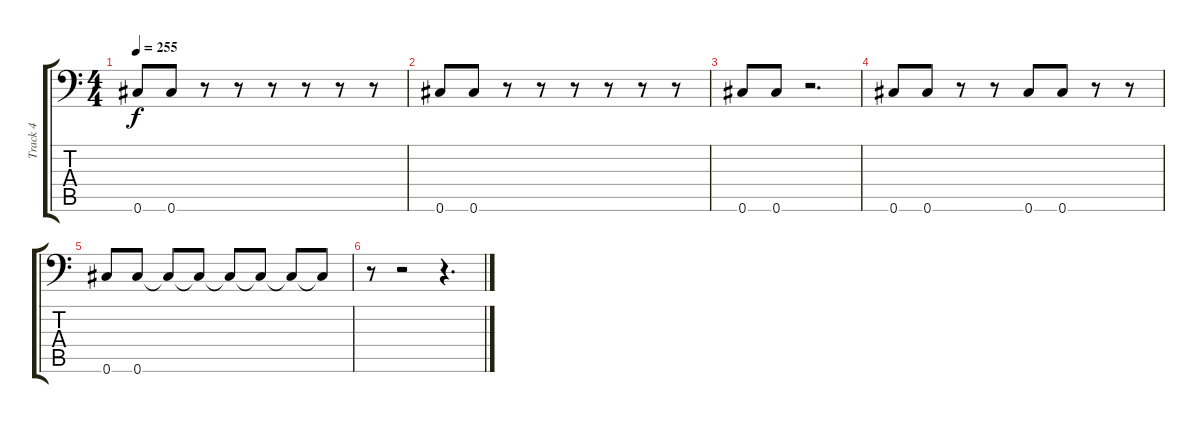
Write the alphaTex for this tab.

\track ("Track 4" "Track 4") {instrument electricbasspick}
\staff {score tabs}
\tuning (Eb4 Bb3 Gb3 Db3 Ab2 Db2) {hide}
\ts (4 4)
\tempo 255
\clef f4
\ks c
0.6.8{dy f} 0.6.8 r.8 r.8 r.8 r.8 r.8 r.8 |
0.6.8 0.6.8 r.8 r.8 r.8 r.8 r.8 r.8 |
0.6.8 0.6.8 r.2{d} |
0.6.8 0.6.8 r.8 r.8 0.6.8 0.6.8 r.8 r.8 |
0.6.8 0.6.8 0.6{t}.8 0.6{t}.8 0.6{t}.8 0.6{t}.8 0.6{t}.8 0.6{t}.8 |
r.8 r.2 r.4{d}
